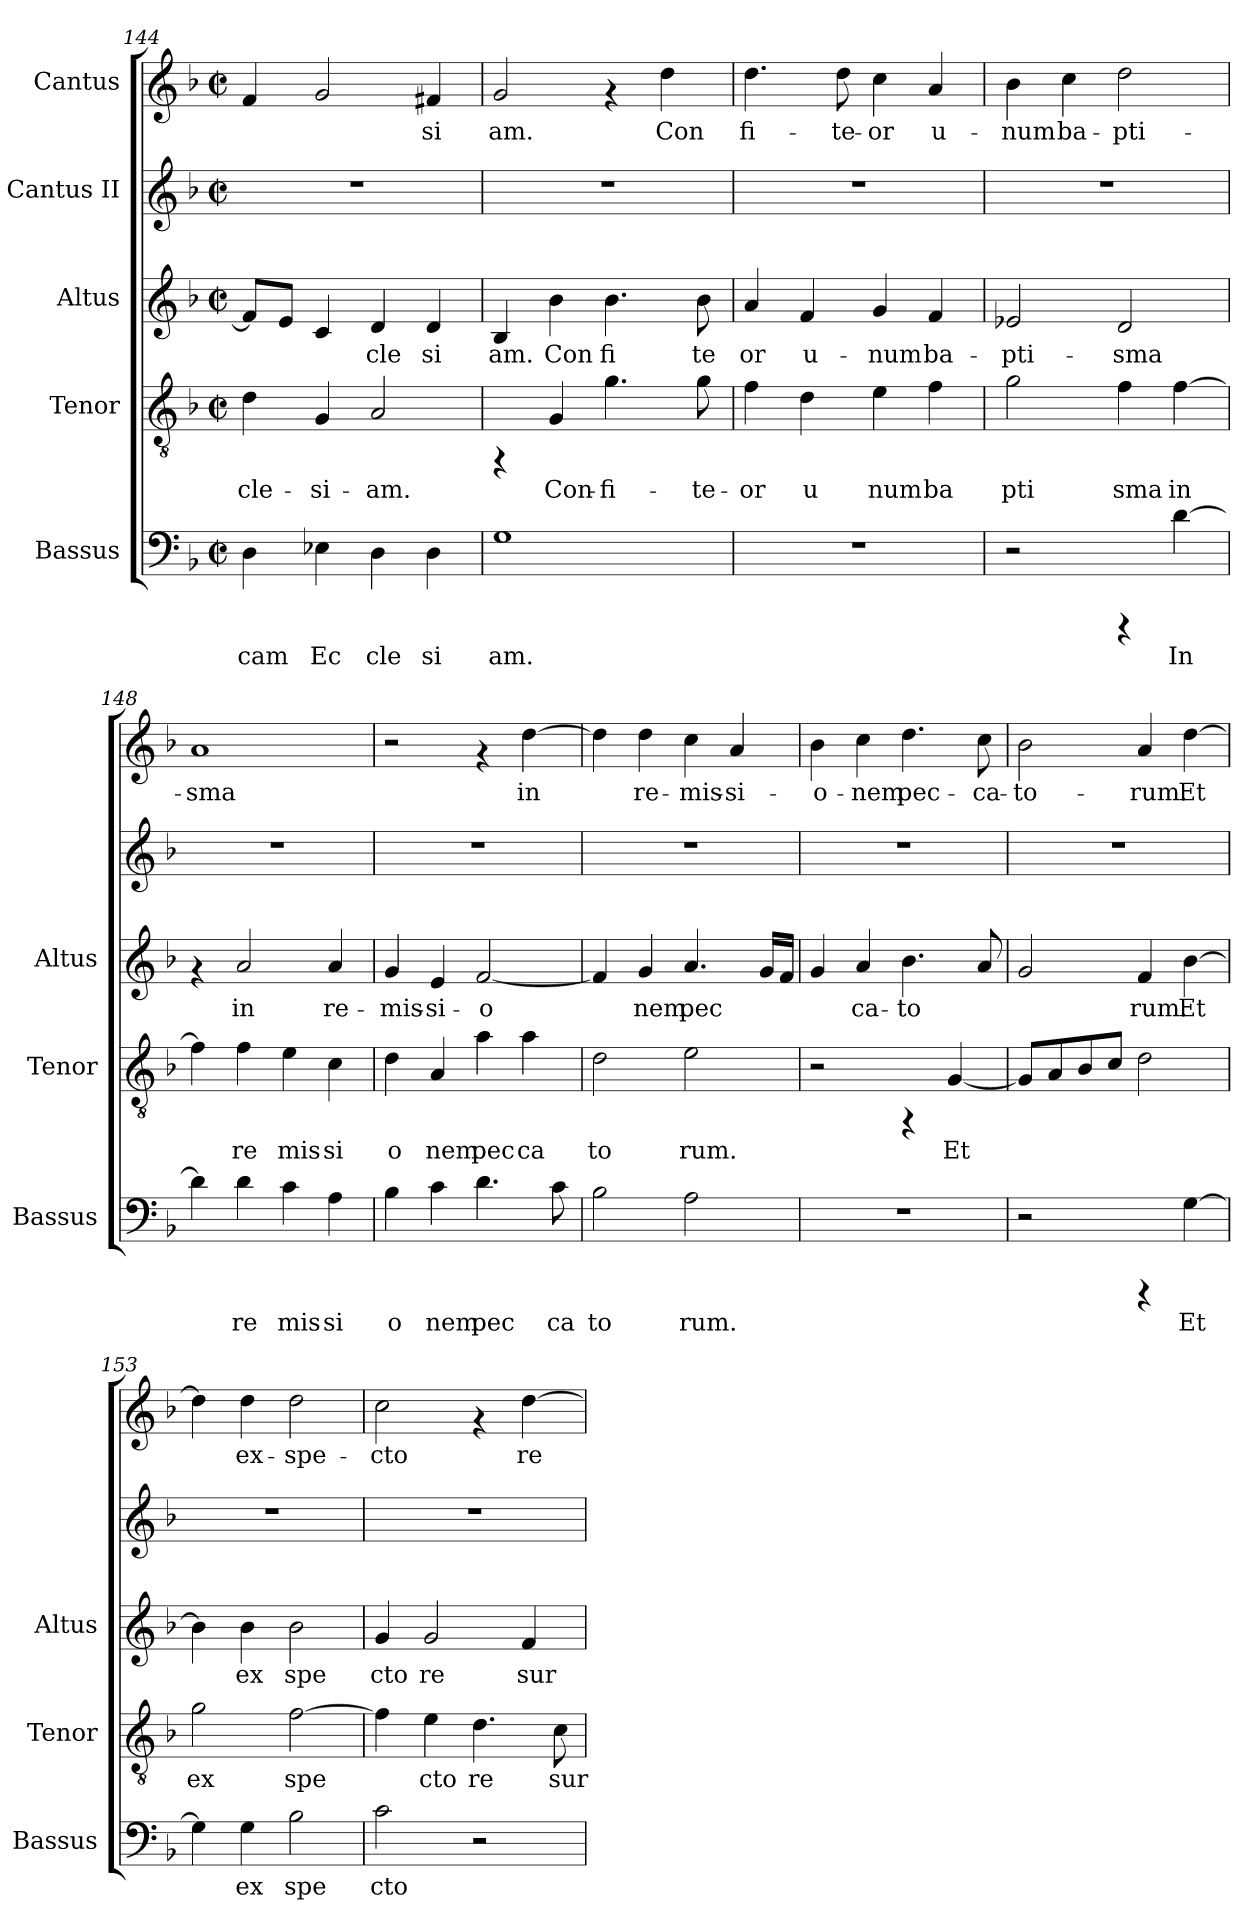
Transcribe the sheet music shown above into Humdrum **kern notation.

**kern	**text	**kern	**text	**kern	**text	**kern	**kern	**text
*part5	*part5	*part4	*part4	*part3	*part3	*part2	*part1	*part1
*staff5	*staff5	*staff4	*staff4	*staff3	*staff3	*staff2	*staff1	*staff1
*I"Bassus	*	*I"Tenor	*	*I"Altus	*	*I"Cantus II	*I"Cantus	*
*I'Bassus	*	*I'Tenor	*	*I'Altus	*	*	*	*
*clefF4	*	*clefGv2	*	*clefG2	*	*clefG2	*clefG2	*
*k[b-]	*	*k[b-]	*	*k[b-]	*	*k[b-]	*k[b-]	*
*F:	*	*F:	*	*F:	*	*F:	*F:	*
*M2/2	*	*M2/2	*	*M2/2	*	*M2/2	*M2/2	*
*met(c|)	*	*met(c|)	*	*met(c|)	*	*met(c|)	*met(c|)	*
=144	=144	=144	=144	=144	=144	=144	=144	=144
!	!LO:LY:b	!	!LO:LY:b:cj	!	!LO:LY:b:cj	!	!	!LO:LY:b
4D\	cam	4d\	-cle-	8f/L]	.	1r	4f/	.
!	!	!	!	!	!LO:LY:b:cj	!	!	!
.	.	.	.	8e/J	.	.	.	.
!	!LO:LY:b	!	!LO:LY:b:cj	!	!LO:LY:b:cj	!	!	!LO:LY:b
4E-X\	Ec	4G/	-si-	4c/	.	.	2g/	.
!	!LO:LY:b	!	!LO:LY:b:cj	!	!LO:LY:b:cj	!	!	!
4D\	cle	2A/	-am.	4d/	cle	.	.	.
!	!LO:LY:b	!	!	!	!LO:LY:b:cj	!	!	!LO:LY:b
4D\	si	.	.	4d/	si	.	4f#/	si
=145	=145	=145	=145	=145	=145	=145	=145	=145
!	!LO:LY:b	!	!	!	!LO:LY:b:cj	!	!	!LO:LY:b
1G	am.	4rFF	.	4B-/	am.	1r	2g/	am.
!	!	!	!LO:LY:b:cj	!	!LO:LY:b:cj	!	!	!
.	.	4G/	Con-	4b-\	Con	.	.	.
!	!	!	!LO:LY:b:cj	!	!LO:LY:b:cj	!	!	!
.	.	4.g\	-fi-	4.b-\	fi	.	4rf	.
!	!	!	!	!	!	!	!	!LO:LY:b
.	.	.	.	.	.	.	4dd\	Con
!	!	!	!LO:LY:b:cj	!	!LO:LY:b:cj	!	!	!
.	.	8g\	-te-	8b-\	te	.	.	.
!!LO:PB:g=z
=146	=146	=146	=146	=146	=146	=146	=146	=146
!	!	!	!LO:LY:b:cj	!	!LO:LY:b:cj	!	!	!LO:LY:b
1r	.	4f\	-or	4a/	or	1r	4.dd\	fi-
!	!	!	!LO:LY:b:cj	!	!LO:LY:b:cj	!	!	!
.	.	4d\	u	4f/	u-	.	.	.
!	!	!	!	!	!	!	!	!LO:LY:b
.	.	.	.	.	.	.	8dd\	-te-
!	!	!	!LO:LY:b:cj	!	!LO:LY:b:cj	!	!	!LO:LY:b
.	.	4e\	num	4g/	-num	.	4cc\	-or
!	!	!	!LO:LY:b:cj	!	!LO:LY:b:cj	!	!	!LO:LY:b
.	.	4f\	ba	4f/	ba-	.	4a/	u-
=147	=147	=147	=147	=147	=147	=147	=147	=147
!	!	!	!LO:LY:b:cj	!	!LO:LY:b:cj	!	!	!LO:LY:b
2r	.	2g\	pti	2e-X/	-pti-	1r	4b-\	-num
!	!	!	!	!	!	!	!	!LO:LY:b
.	.	.	.	.	.	.	4cc\	ba-
!	!	!	!LO:LY:b:cj	!	!LO:LY:b:cj	!	!	!LO:LY:b
4rCCC	.	4f\	sma	2d/	-sma	.	2dd\	-pti-
!	!LO:LY:b	!	!LO:LY:b:cj	!	!	!	!	!
[>4d\	In	[>4f\	in	.	.	.	.	.
=148	=148	=148	=148	=148	=148	=148	=148	=148
!	!LO:LY:b	!	!LO:LY:b:cj	!	!	!	!	!LO:LY:b
4d\]	.	4f\]	.	4rf	.	1r	1a	-sma
!	!LO:LY:b	!	!LO:LY:b:cj	!	!LO:LY:b:cj	!	!	!
4d\	re	4f\	re	2a/	in	.	.	.
!	!LO:LY:b	!	!LO:LY:b:cj	!	!	!	!	!
4c\	mis	4e\	mis	.	.	.	.	.
!	!LO:LY:b	!	!LO:LY:b:cj	!	!LO:LY:b:cj	!	!	!
4A\	si	4c\	si	4a/	re-	.	.	.
=149	=149	=149	=149	=149	=149	=149	=149	=149
!	!LO:LY:b	!	!LO:LY:b:cj	!	!LO:LY:b:cj	!	!	!
4B-\	o	4d\	o	4g/	-mis-	1r	2r	.
!	!LO:LY:b	!	!LO:LY:b:cj	!	!LO:LY:b:cj	!	!	!
4c\	nem	4A/	nem	4e/	-si-	.	.	.
!	!LO:LY:b	!	!LO:LY:b:cj	!	!LO:LY:b:cj	!	!	!
4.d\	pec	4a\	pec	[<2f/	-o-	.	4rf	.
!	!	!	!LO:LY:b:cj	!	!	!	!	!LO:LY:b
.	.	4a\	ca	.	.	.	[>4dd\	in
!	!LO:LY:b	!	!	!	!	!	!	!
8c\	ca	.	.	.	.	.	.	.
=150	=150	=150	=150	=150	=150	=150	=150	=150
!	!LO:LY:b	!	!LO:LY:b:cj	!	!LO:LY:b:cj	!	!	!LO:LY:b
2B-\	to	2d\	to	4f/]	--	1r	4dd\]	.
!	!	!	!	!	!LO:LY:b:cj	!	!	!LO:LY:b
.	.	.	.	4g/	-nem	.	4dd\	re-
!	!LO:LY:b	!	!LO:LY:b:cj	!	!LO:LY:b:cj	!	!	!LO:LY:b
2A\	rum.	2e\	rum.	4.a/	pec-	.	4cc\	-mis-
!	!	!	!	!	!	!	!	!LO:LY:b
.	.	.	.	.	.	.	4a/	-si-
!	!	!	!	!	!LO:LY:b:cj	!	!	!
.	.	.	.	16g/L	--	.	.	.
!	!	!	!	!	!LO:LY:b:cj	!	!	!
.	.	.	.	16f/J	--	.	.	.
=151	=151	=151	=151	=151	=151	=151	=151	=151
!	!	!	!	!	!LO:LY:b:cj	!	!	!LO:LY:b
1r	.	2r	.	4g/	--	1r	4b-\	-o-
!	!	!	!	!	!LO:LY:b:cj	!	!	!LO:LY:b
.	.	.	.	4a/	-ca-	.	4cc\	-nem
!	!	!	!	!	!LO:LY:b:cj	!	!	!LO:LY:b
.	.	4rFF	.	4.b-\	-to-	.	4.dd\	pec-
!	!	!	!LO:LY:b:cj	!	!	!	!	!
.	.	[>4G/	Et	.	.	.	.	.
!	!	!	!	!	!LO:LY:b:cj	!	!	!LO:LY:b
.	.	.	.	8a/	--	.	8cc\	-ca-
!!LO:PB:g=z
=152	=152	=152	=152	=152	=152	=152	=152	=152
!	!	!	!LO:LY:b:cj	!	!LO:LY:b:cj	!	!	!LO:LY:b
2r	.	8G/L]	.	2g/	--	1r	2b-\	-to-
!	!	!	!LO:LY:b:cj	!	!	!	!	!
.	.	8A/	.	.	.	.	.	.
!	!	!	!LO:LY:b:cj	!	!	!	!	!
.	.	8B-/	.	.	.	.	.	.
!	!	!	!LO:LY:b:cj	!	!	!	!	!
.	.	8c/J	.	.	.	.	.	.
!	!	!	!LO:LY:b:cj	!	!LO:LY:b:cj	!	!	!LO:LY:b
4rCCC	.	2d\	.	4f/	-rum.	.	4a/	-rum.
!	!LO:LY:b	!	!	!	!LO:LY:b:cj	!	!	!LO:LY:b
[>4G\	Et	.	.	[>4b-\	Et	.	[>4dd\	Et
=153	=153	=153	=153	=153	=153	=153	=153	=153
!	!LO:LY:b	!	!LO:LY:b:cj	!	!LO:LY:b:cj	!	!	!LO:LY:b
4G\]	.	2g\	ex	4b-\]	.	1r	4dd\]	.
!	!LO:LY:b	!	!	!	!LO:LY:b:cj	!	!	!LO:LY:b
4G\	ex	.	.	4b-\	ex	.	4dd\	ex-
!	!LO:LY:b	!	!LO:LY:b:cj	!	!LO:LY:b:cj	!	!	!LO:LY:b
2B-\	spe	[>2f\	spe	2b-\	spe	.	2dd\	-spe-
=154	=154	=154	=154	=154	=154	=154	=154	=154
!	!LO:LY:b	!	!LO:LY:b:cj	!	!LO:LY:b:cj	!	!	!LO:LY:b
2c\	cto	4f\]	.	4g/	cto	1r	2cc\	-cto
!	!	!	!LO:LY:b:cj	!	!LO:LY:b:cj	!	!	!
.	.	4e\	cto	2g/	re	.	.	.
!	!	!	!LO:LY:b:cj	!	!	!	!	!
2r	.	4.d\	re	.	.	.	4rf	.
!	!	!	!	!	!LO:LY:b:cj	!	!	!LO:LY:b
.	.	.	.	4f/	sur	.	[>4dd\	re-
!	!	!	!LO:LY:b:cj	!	!	!	!	!
.	.	8c\	sur	.	.	.	.	.
=	=	=	=	=	=	=	=	=
*-	*-	*-	*-	*-	*-	*-	*-	*-
